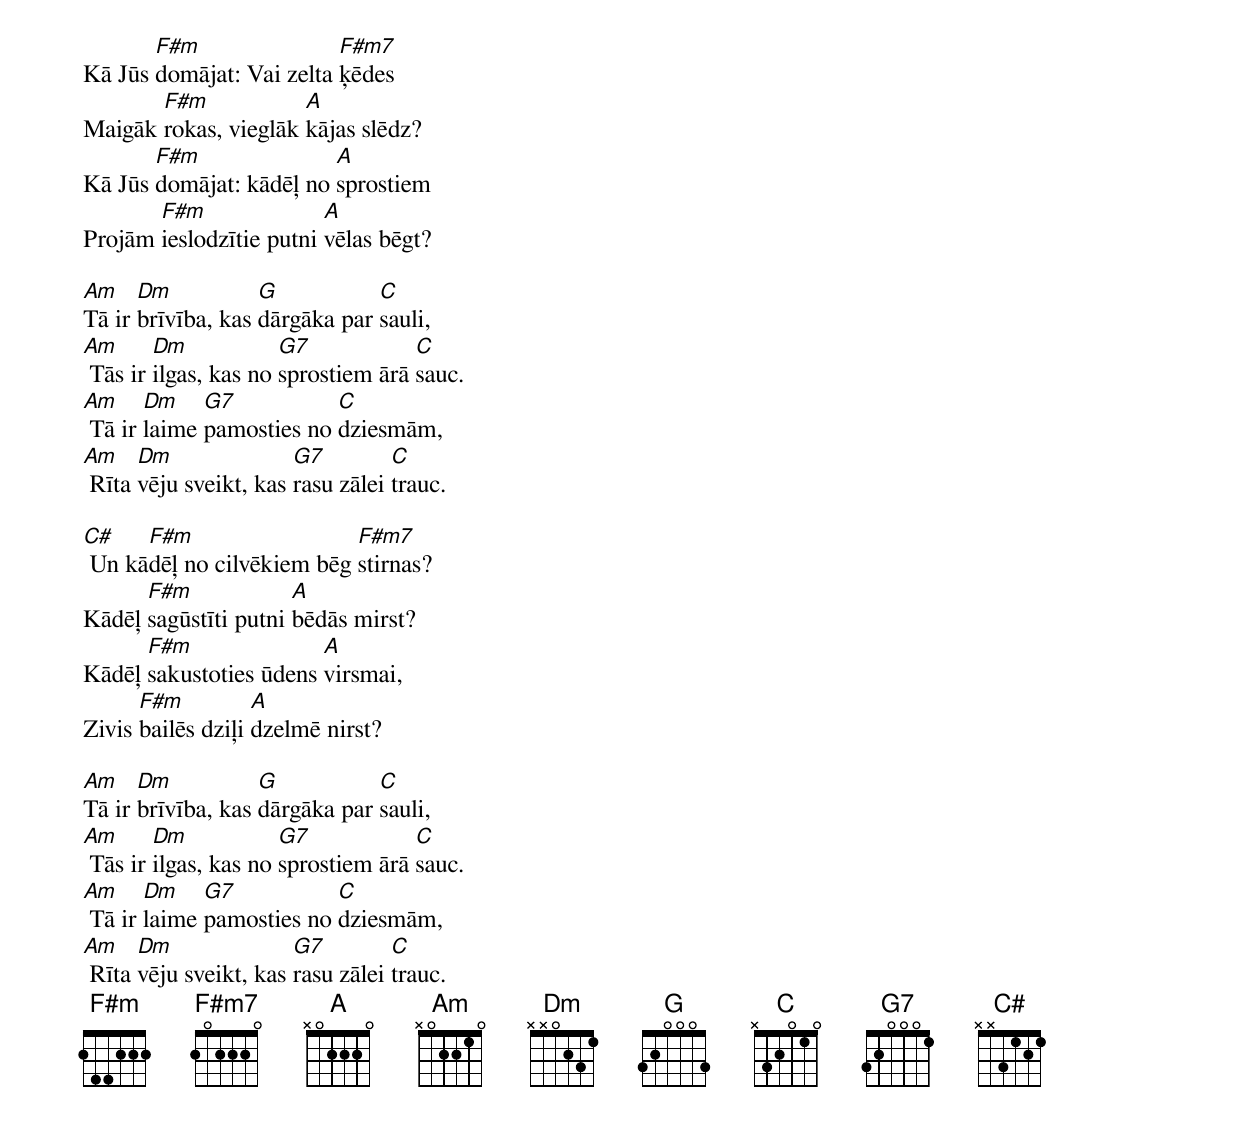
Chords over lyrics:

       F#m                F#m7
Kā Jūs domājat: Vai zelta ķēdes
       F#m            A
Maigāk rokas, vieglāk kājas slēdz?
       F#m               A
Kā Jūs domājat: kādēļ no sprostiem
       F#m               A
Projām ieslodzītie putni vēlas bēgt?

Am    Dm           G           C
Tā ir brīvība, kas dārgāka par sauli,
Am      Dm            G7            C
 Tās ir ilgas, kas no sprostiem ārā sauc.
Am     Dm    G7           C
 Tā ir laime pamosties no dziesmām,
Am    Dm               G7         C
 Rīta vēju sveikt, kas rasu zālei trauc.

C#    F#m                  F#m7
 Un kādēļ no cilvēkiem bēg stirnas?
      F#m             A
Kādēļ sagūstīti putni bēdās mirst?
      F#m               A
Kādēļ sakustoties ūdens virsmai,
      F#m          A
Zivis bailēs dziļi dzelmē nirst?

Am    Dm           G           C
Tā ir brīvība, kas dārgāka par sauli,
Am      Dm            G7            C
 Tās ir ilgas, kas no sprostiem ārā sauc.
Am     Dm    G7           C
 Tā ir laime pamosties no dziesmām,
Am    Dm               G7         C
 Rīta vēju sveikt, kas rasu zālei trauc.
